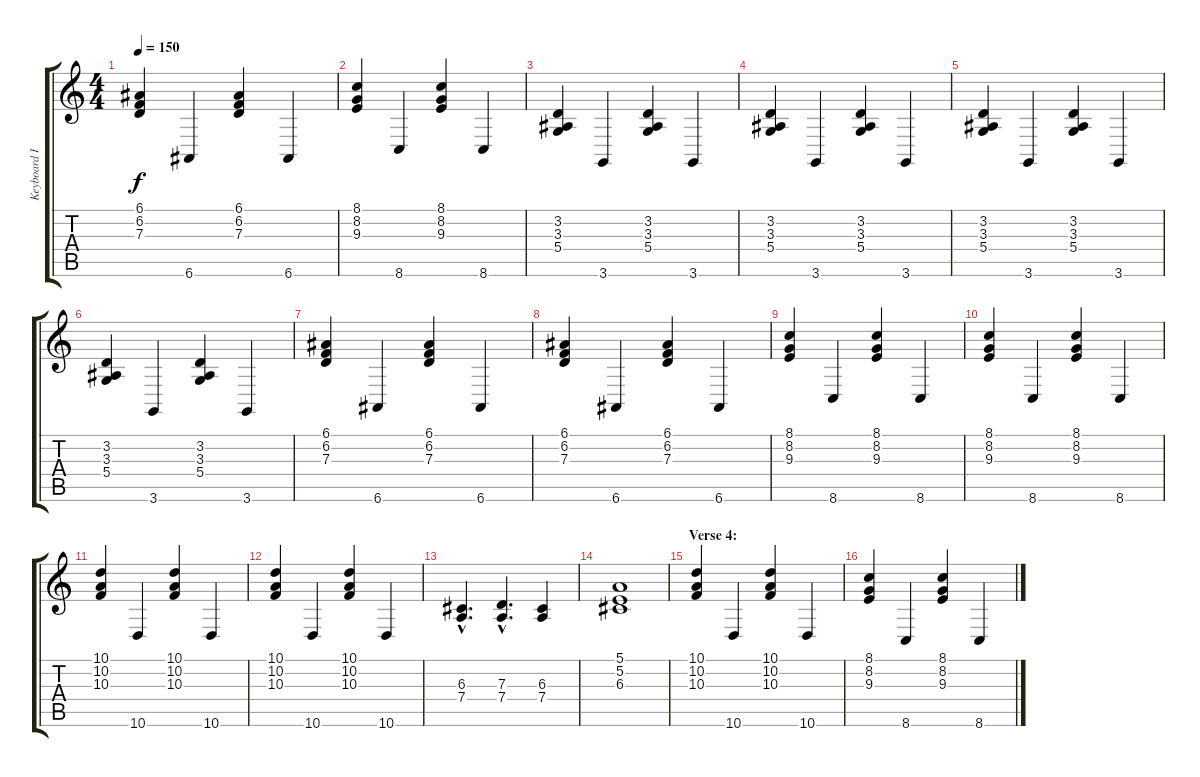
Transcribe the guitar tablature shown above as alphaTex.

\track ("Keyboard I (Rhythm)" "Keyboard I") {instrument acousticgrandpiano}
\staff {score tabs}
\tuning (E4 B3 G3 D3 A2 E2) {hide}
\ts (4 4)
\tempo 150
\clef g2
\ks c
(6.1 6.2 7.3).4{dy f} 6.6.4 (6.1 6.2 7.3).4 6.6.4 |
(8.1 8.2 9.3).4 8.6.4 (8.1 8.2 9.3).4 8.6.4 |
(3.2 3.3 5.4).4 3.6.4 (3.2 3.3 5.4).4 3.6.4 |
(3.2 3.3 5.4).4 3.6.4 (3.2 3.3 5.4).4 3.6.4 |
(3.2 3.3 5.4).4 3.6.4 (3.2 3.3 5.4).4 3.6.4 |
(3.2 3.3 5.4).4 3.6.4 (3.2 3.3 5.4).4 3.6.4 |
(6.1 6.2 7.3).4 6.6.4 (6.1 6.2 7.3).4 6.6.4 |
(6.1 6.2 7.3).4 6.6.4 (6.1 6.2 7.3).4 6.6.4 |
(8.1 8.2 9.3).4 8.6.4 (8.1 8.2 9.3).4 8.6.4 |
(8.1 8.2 9.3).4 8.6.4 (8.1 8.2 9.3).4 8.6.4 |
(10.1 10.2 10.3).4 10.6.4 (10.1 10.2 10.3).4 10.6.4 |
(10.1 10.2 10.3).4 10.6.4 (10.1 10.2 10.3).4 10.6.4 |
(6.3{hac} 7.4{hac}).4{d} (7.3{hac} 7.4{hac}).4{d} (6.3 7.4).4 |
(5.1 5.2 6.3).1 |
\section ("" "Verse 4:")
(10.1 10.2 10.3).4 10.6.4 (10.1 10.2 10.3).4 10.6.4 |
(8.1 8.2 9.3).4 8.6.4 (8.1 8.2 9.3).4 8.6.4
